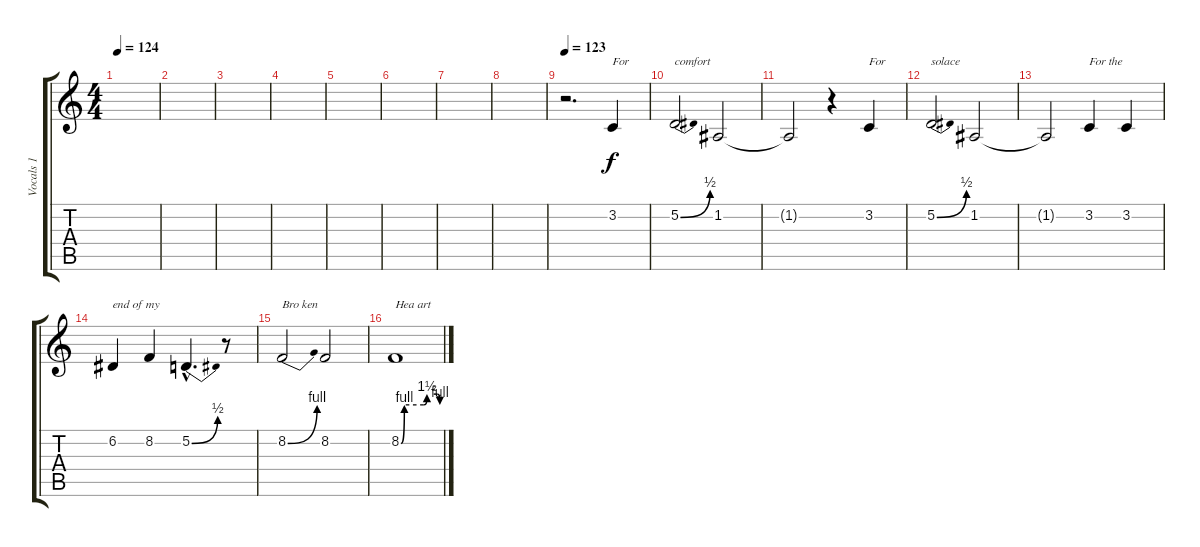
\track ("Vocals 1 " "Vocals 1 ") {instrument oboe}
\staff {score tabs}
\tuning (D4 A3 F3 C3 G2 C2) {hide}
\ts (4 4)
\tempo 124
\clef g2
\ks c
|
|
|
|
|
|
|
|
\tempo 123
r.2{d} 3.2.4{txt "For"} |
5.2{be (bend 0 0 60 2)}.2{txt "comfort"} 1.2.2 |
1.2{t}.2 r.4 3.2.4{txt "For"} |
5.2{be (bend 0 0 60 2)}.2{txt "solace"} 1.2.2 |
1.2{t}.2 3.2.4{txt "For the"} 3.2.4 |
6.2.4{txt "end of my"} 8.2.4 5.2{be (bend 0 0 60 2) hac}.4{d} r.8 |
8.2{be (bend 0 0 60 4)}.2{txt "Bro ken"} 8.2.2 |
8.2{be (custom 0 0 5 4 35 4 40 6 56 6 60 4)}.1{txt "Hea art"}
